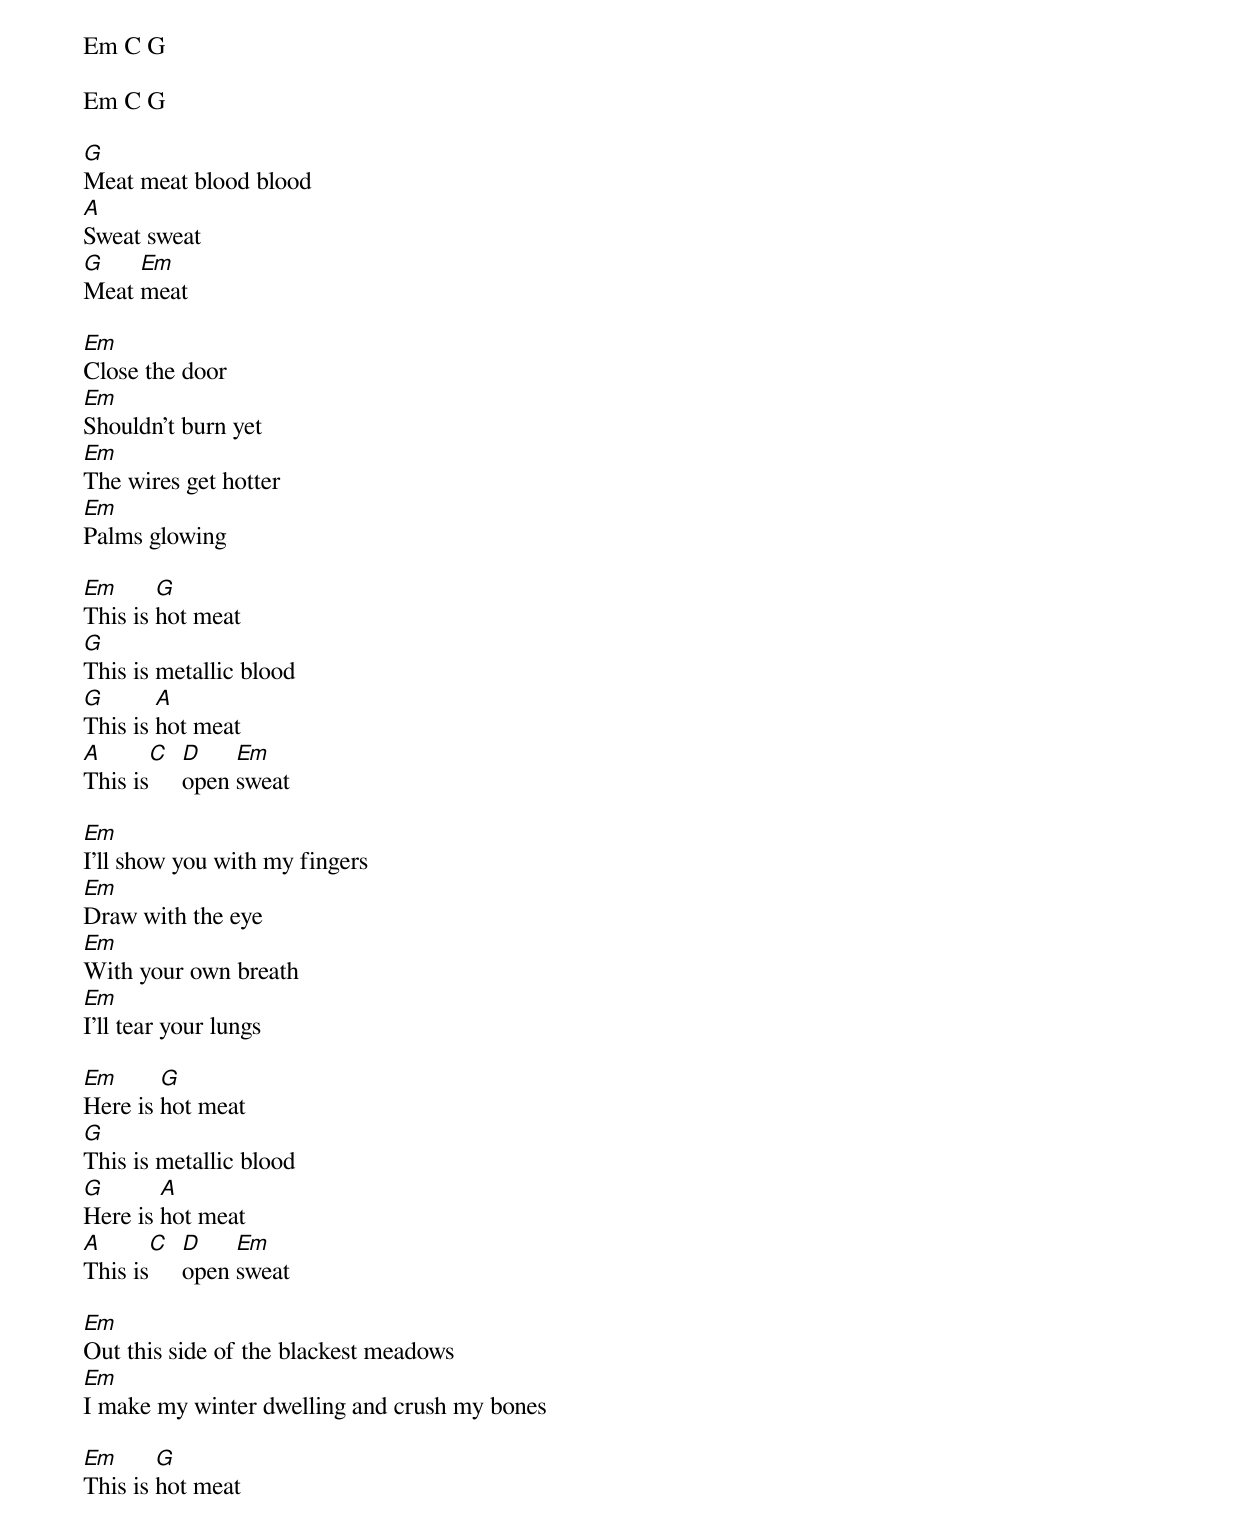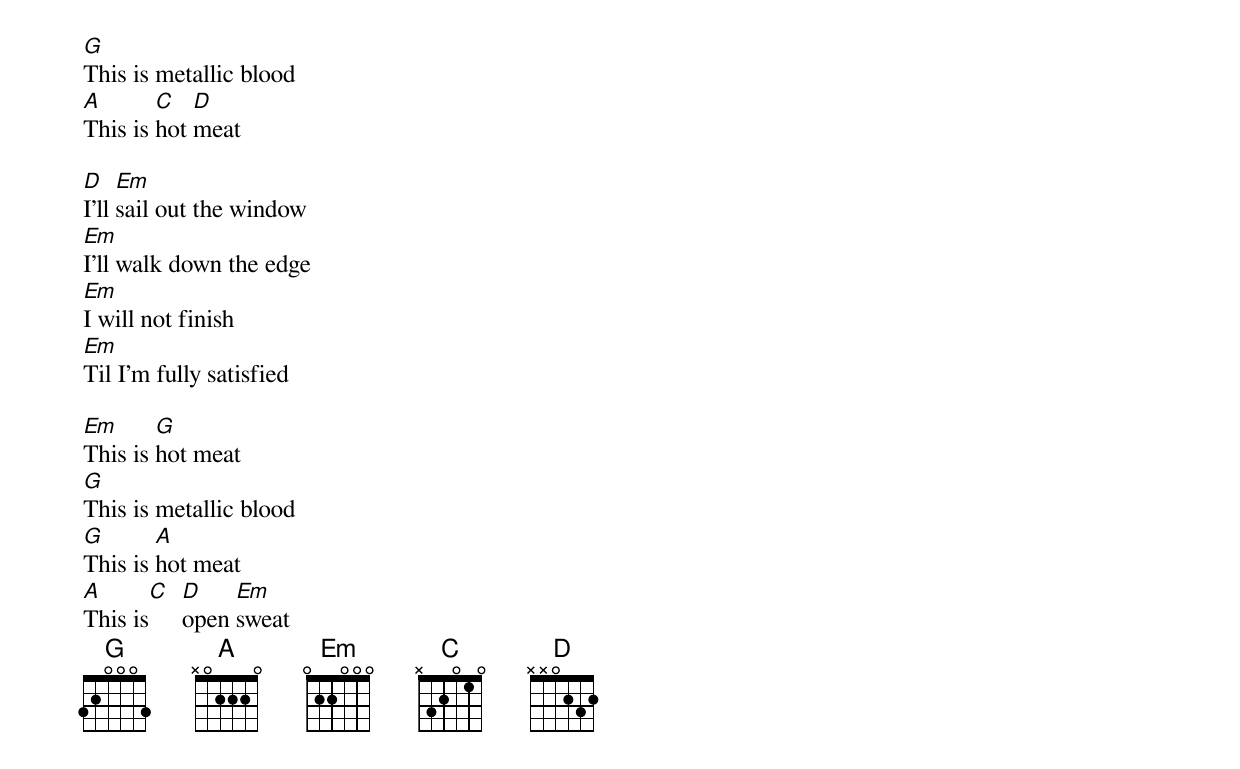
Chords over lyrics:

Em C G

Em C G

G
Meat meat blood blood
A
Sweat sweat
G    Em
Meat meat

Em
Close the door
Em
Shouldn't burn yet
Em
The wires get hotter
Em
Palms glowing

Em      G
This is hot meat
G
This is metallic blood
G       A
This is hot meat
A      C D    Em
This is  open sweat

Em
I'll show you with my fingers
Em
Draw with the eye
Em
With your own breath
Em
I'll tear your lungs

Em      G
Here is hot meat
G
This is metallic blood
G       A
Here is hot meat
A      C D    Em
This is  open sweat

Em
Out this side of the blackest meadows
Em
I make my winter dwelling and crush my bones

Em      G
This is hot meat
G
This is metallic blood
A       C   D
This is hot meat

D    Em
I'll sail out the window
Em
I'll walk down the edge
Em
I will not finish
Em
Til I'm fully satisfied

Em      G
This is hot meat
G
This is metallic blood
G       A
This is hot meat
A      C D    Em
This is  open sweat
